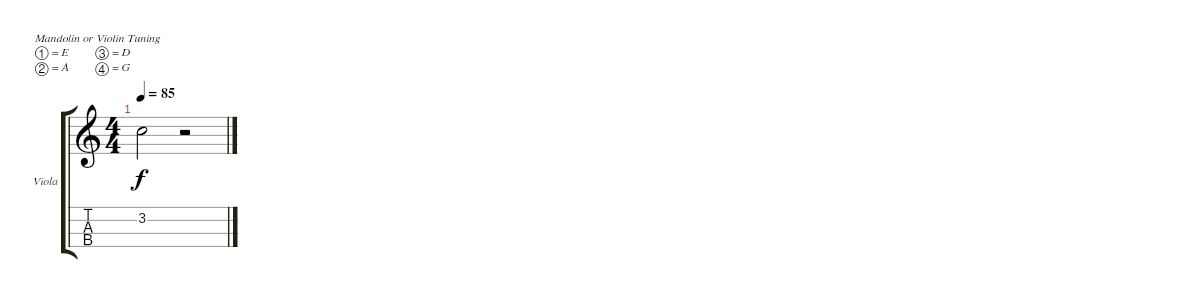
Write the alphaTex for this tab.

\defaultSystemsLayout 4
\bracketExtendMode groupsimilarinstruments
\firstSystemTrackNameOrientation horizontal
\otherSystemsTrackNameOrientation horizontal
\track ("Viola" "Viola") {instrument violin}
\staff {score tabs}
\tuning (E5 A4 D4 G3)
\ts (4 4)
\tempo 85
\clef g2
\scale
0.333333
\ks c
3.2.2{dy f} r.2
